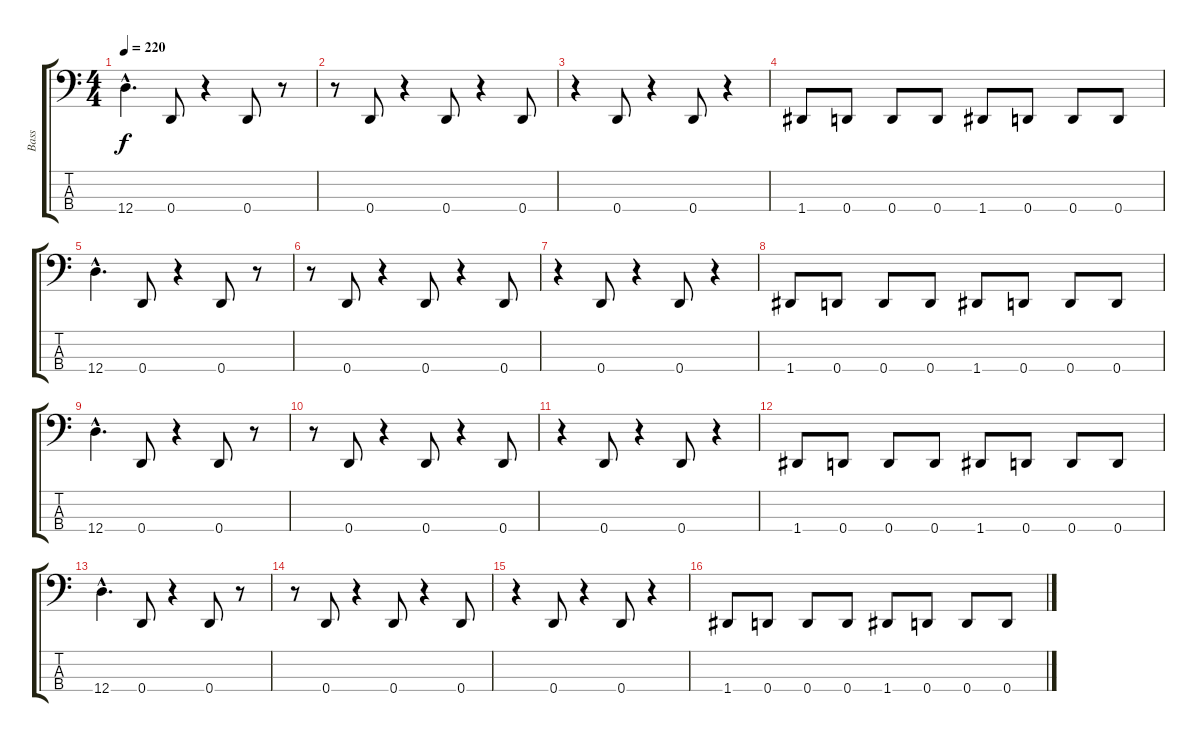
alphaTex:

\track ("Bass" "Bass") {instrument electricbassfinger}
\staff {score tabs}
\tuning (G2 D2 A1 D1) {hide}
\ts (4 4)
\tempo 220
\clef f4
\ks c
12.4{hac}.4{d dy f} 0.4.8 r.4 0.4.8 r.8 |
r.8 0.4.8 r.4 0.4.8 r.4 0.4.8 |
r.4 0.4.8 r.4 0.4.8 r.4 |
1.4.8 0.4.8 0.4.8 0.4.8 1.4.8 0.4.8 0.4.8 0.4.8 |
12.4{hac}.4{d} 0.4.8 r.4 0.4.8 r.8 |
r.8 0.4.8 r.4 0.4.8 r.4 0.4.8 |
r.4 0.4.8 r.4 0.4.8 r.4 |
1.4.8 0.4.8 0.4.8 0.4.8 1.4.8 0.4.8 0.4.8 0.4.8 |
12.4{hac}.4{d} 0.4.8 r.4 0.4.8 r.8 |
r.8 0.4.8 r.4 0.4.8 r.4 0.4.8 |
r.4 0.4.8 r.4 0.4.8 r.4 |
1.4.8 0.4.8 0.4.8 0.4.8 1.4.8 0.4.8 0.4.8 0.4.8 |
12.4{hac}.4{d} 0.4.8 r.4 0.4.8 r.8 |
r.8 0.4.8 r.4 0.4.8 r.4 0.4.8 |
r.4 0.4.8 r.4 0.4.8 r.4 |
1.4.8 0.4.8 0.4.8 0.4.8 1.4.8 0.4.8 0.4.8 0.4.8
